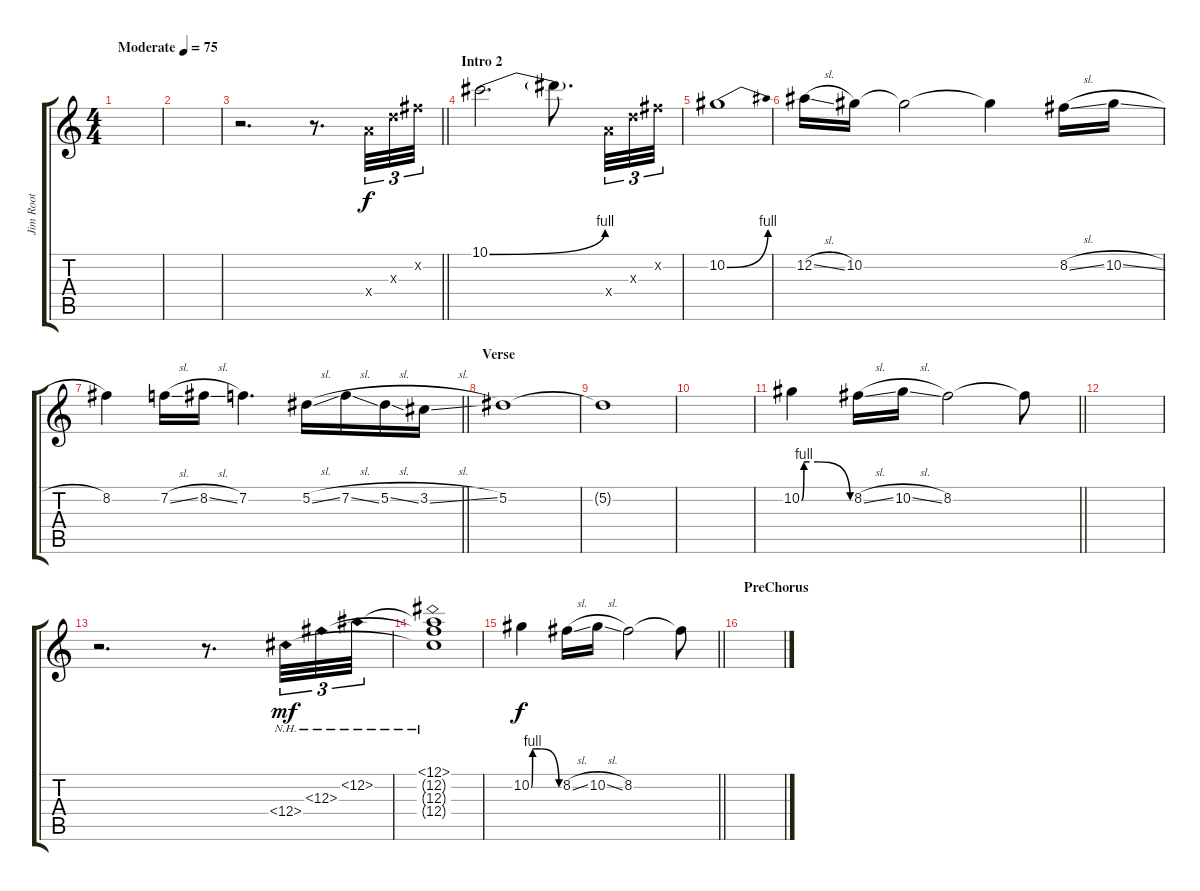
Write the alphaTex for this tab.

\track ("Jim Root" "Jim Root") {instrument electricguitarjazz}
\staff {score tabs}
\tuning (Eb4 Bb3 Gb3 Db3 Ab2 Db2) {hide}
\ts (4 4)
\tempo (75 "Moderate")
\clef g2
\ks c
|
|
\barLineRight lightlight
r.2{d} r.8{d} 8.4{x}.32{tu (3 2)} 8.3{x}.32{tu (3 2)} 8.2{x}.32{tu (3 2)} |
\section ("" "Intro 2")
10.1{be (bend 0 0 60 4)}.2{d} 10.1{t}.8{d} 8.4{x}.32{tu (3 2)} 8.3{x}.32{tu (3 2)} 8.2{x}.32{tu (3 2)} |
10.2{be (bend 0 0 60 4)}.1 |
12.2{sl}.16 10.2.16 10.2{t}.2 10.2{t}.4 8.2{sl}.16 10.2{sl}.16 |
\barLineRight lightlight
8.2.4 7.2{sl}.16 8.2{sl}.16 7.2.4{d} 5.2{sl}.16 7.2{sl}.16 5.2{sl}.16 3.2{sl}.16 |
\section ("" "Verse")
5.2.1{volume 0} |
5.2{t}.1 |
|
\barLineRight lightlight
10.2{be (custom 0 0 3 4 10 4 20 4 60 0)}.4{volume 13} 8.2{sl}.16 10.2{sl}.16 8.2.2 8.2{t}.8 |
|
r.2{d} r.8{d} 12.4{nh}.32{tu (3 2) dy mf} 12.3{nh}.32{tu (3 2)} 12.2{nh}.32{tu (3 2)} |
(12.1{nh} 12.2{t} 12.3{t} 12.4{t}).1 |
\barLineRight lightlight
10.2{be (custom 0 0 3 4 10 4 20 4 60 0)}.4{dy f} 8.2{sl}.16 10.2{sl}.16 8.2.2 8.2{t}.8 |
\section ("" "PreChorus")
